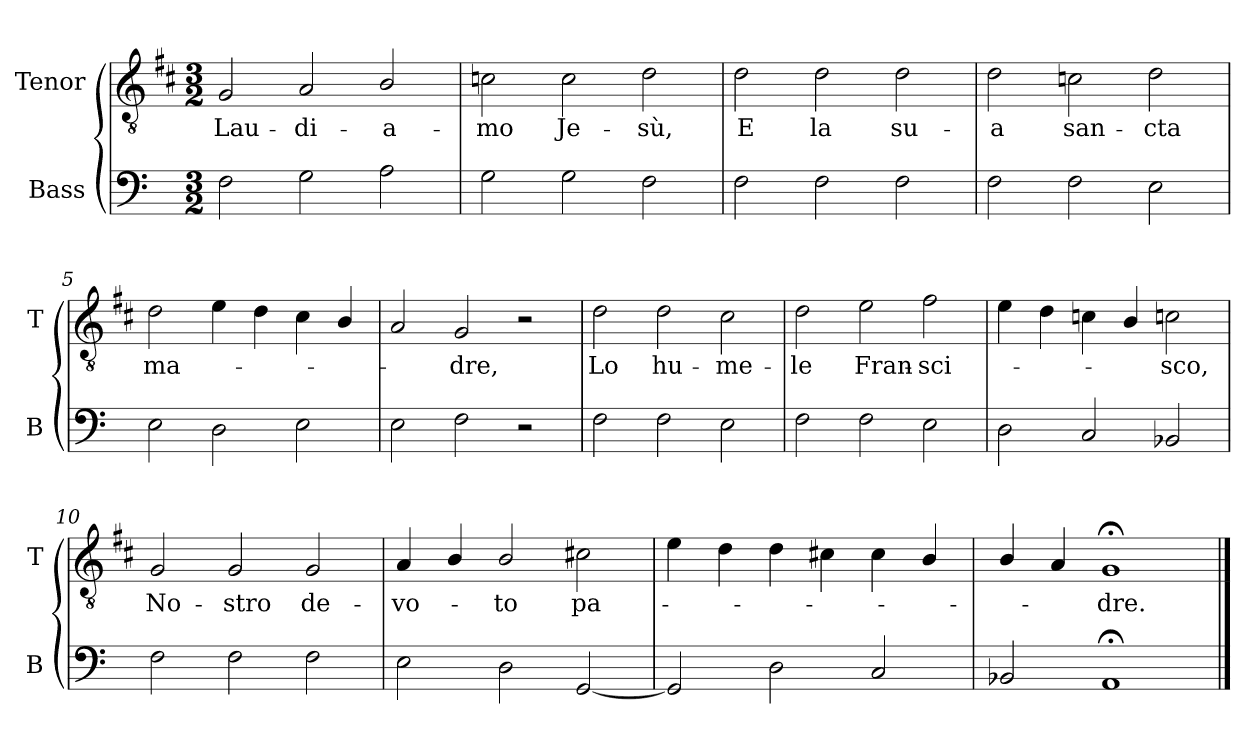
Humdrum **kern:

**kern	**kern	**text
*part2	*part1	*part1
*staff2	*staff1	*staff1
*I"Bass	*I"Tenor	*
*I'B	*I'T	*
*clefF4	*clefGv2	*
*	*ITrd1c2	*
*k[]	*k[]	*
*C:	*C:	*
*M3/2	*M3/2	*
=1	=1	=1
2F\	2F/	Lau-
2G\	2G/	-di-
2A\	2A/	-a-
=2	=2	=2
2G\	2B-X\	-mo
2G\	2B-\	Je-
2F\	2c\	-sù,
=3	=3	=3
2F\	2c\	E
2F\	2c\	la
2F\	2c\	su-
=4	=4	=4
2F\	2c\	-a
2F\	2B-X\	san-
2E\	2c\	-cta
!!LO:LB:g=z
=5	=5	=5
2E\	2c\	ma-
2D\	4d\	.
.	4c\	.
2E\	4B\	.
.	4A/	.
=6	=6	=6
2E\	2G/	.
2F\	2F/	-dre,
2r	2r	.
=7	=7	=7
2F\	2c\	Lo
2F\	2c\	hu-
2E\	2B\	-me-
=8	=8	=8
2F\	2c\	-le
2F\	2d\	Fran-
2E\	2e\	-sci-
=9	=9	=9
2D\	4d\	.
.	4c\	.
2C/	4B-X\	.
.	4A/	.
2BB-X/	2B-X\	-sco,
!!LO:LB:g=z
=10	=10	=10
2F\	2F/	No-
2F\	2F/	-stro
2F\	2F/	de-
=11	=11	=11
2E\	4G/	-vo-
.	4A/	.
2D\	2A/	-to
[2GG/	2Bn\	pa-
=12	=12	=12
2GG/]	4d\	.
.	4c\	.
2D\	4c\	.
.	4Bn\	.
2C/	4B\	.
.	4A/	.
=13	=13	=13
2BB-X/	4A/	.
.	4G/	.
1AA;<	1F;<	-dre.
==	==	==
*-	*-	*-
